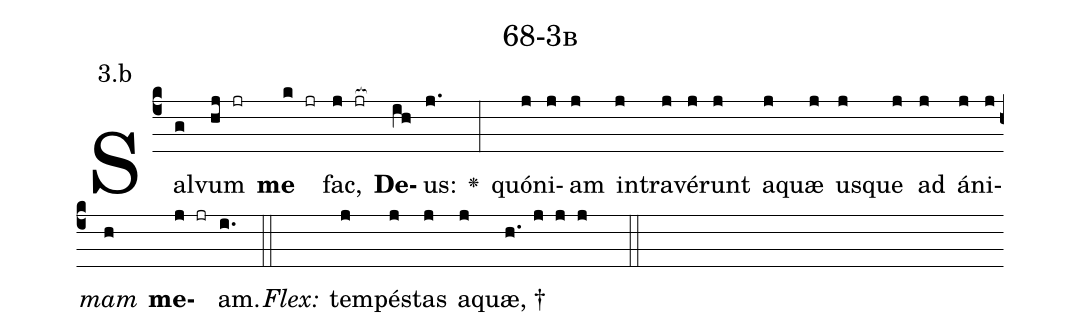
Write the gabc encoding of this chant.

name: 68-3b;
annotation: 3.b;
%%
(c4)Sal(g)vum(hj jr) <b>me</b>(k jr) fac,(j jr[ocb:1{]) <b>De</b>(ih[ocb:0}])us:(j.) <v>\greheightstar</v>(:) quón(j)i(j)am(j) in(j)tra(j)vé(j)runt(j) a(j)quæ(j) us(j)que(j) ad(j) á(j)ni(j)<i>mam</i>(h) <b>me</b>(j jr)am.(i.) (::)
<i>Flex:</i>()  tem(j)pés(j)tas(j) a(j)quæ, †(h. j j j  ::)

%E(j) u(j) o(j) u(h) a(j) e.(i.) (::)
